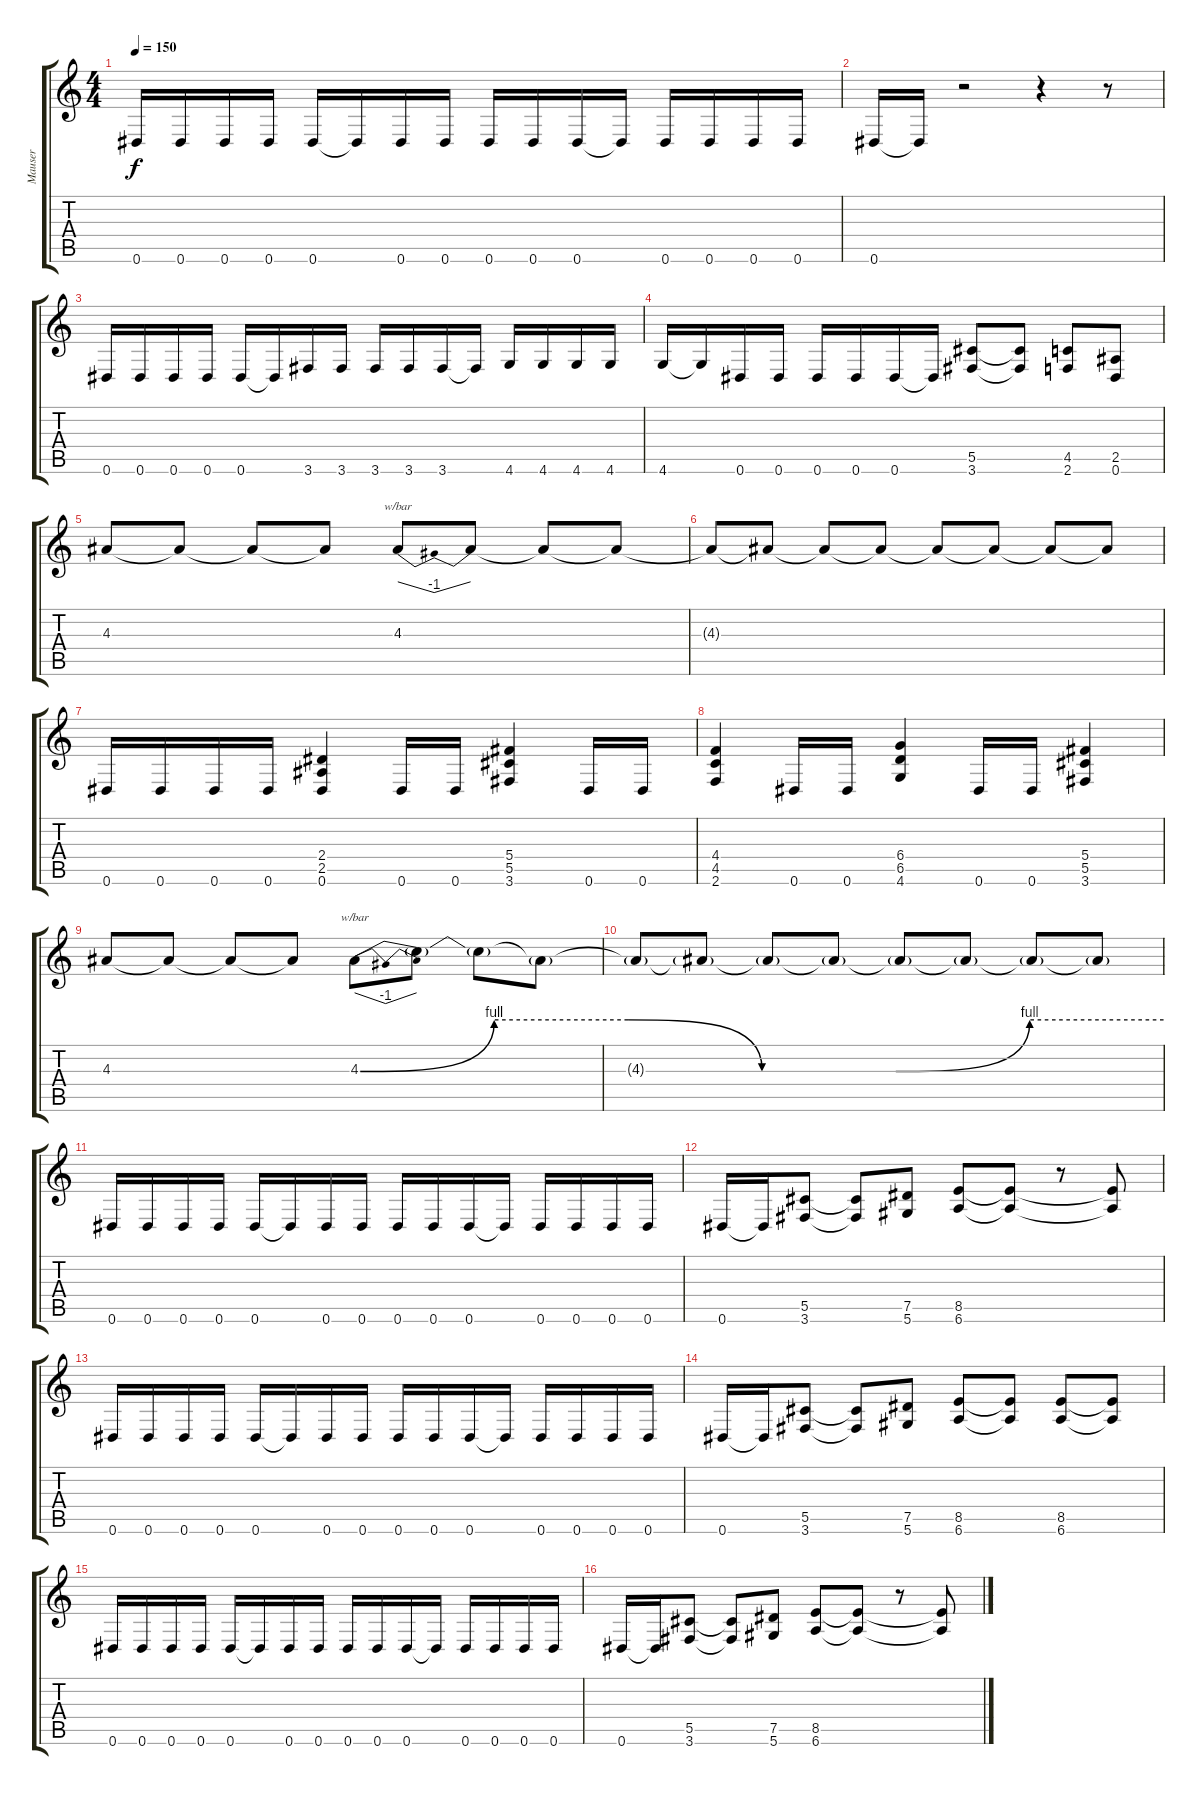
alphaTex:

\track ("Mauser" "Mauser") {instrument distortionguitar}
\staff {score tabs}
\tuning (Eb4 Bb3 Gb3 Db3 Ab2 Eb2) {hide}
\ts (4 4)
\tempo 150
\clef g2
\ks c
0.6.16{dy f} 0.6.16 0.6.16 0.6.16 0.6.16 0.6{t}.16 0.6.16 0.6.16 0.6.16 0.6.16 0.6.16 0.6{t}.16 0.6.16 0.6.16 0.6.16 0.6.16 |
0.6.16 0.6{t}.16 r.2 r.4 r.8 |
0.6.16 0.6.16 0.6.16 0.6.16 0.6.16 0.6{t}.16 3.6.16 3.6.16 3.6.16 3.6.16 3.6.16 3.6{t}.16 4.6.16 4.6.16 4.6.16 4.6.16 |
4.6.16 4.6{t}.16 0.6.16 0.6.16 0.6.16 0.6.16 0.6.16 0.6{t}.16 (5.5 3.6).8 (5.5{t} 3.6{t}).8 (4.5 2.6).8 (2.5 0.6).8 |
4.3.8 4.3{t}.8 4.3{t}.8 4.3{t}.8 4.3.8{tbe (dip default 0 0 30 -4 60 0)} 4.3{t}.8 4.3{t}.8 4.3{t}.8 |
4.3{t}.8 4.3{t}.8 4.3{t}.8 4.3{t}.8 4.3{t}.8 4.3{t}.8 4.3{t}.8 4.3{t}.8 |
0.6.16 0.6.16 0.6.16 0.6.16 (2.4 2.5 0.6).4 0.6.16 0.6.16 (5.4 5.5 3.6).4 0.6.16 0.6.16 |
(4.4 4.5 2.6).4 0.6.16 0.6.16 (6.4 6.5 4.6).4 0.6.16 0.6.16 (5.4 5.5 3.6).4 |
4.3.8 4.3{t}.8 4.3{t}.8 4.3{t}.8 4.3{be (custom 0 0 10 4 20 4 30 0 40 0 50 4 60 4)}.8{tbe (dip default 0 0 30 -4 60 0)} 4.3{t}.8 4.3{t}.8 4.3{t}.8 |
4.3{t}.8 4.3{t}.8 4.3{t}.8 4.3{t}.8 4.3{t}.8 4.3{t}.8 4.3{t}.8 4.3{t}.8 |
0.6.16 0.6.16 0.6.16 0.6.16 0.6.16 0.6{t}.16 0.6.16 0.6.16 0.6.16 0.6.16 0.6.16 0.6{t}.16 0.6.16 0.6.16 0.6.16 0.6.16 |
0.6.16 0.6{t}.16 (5.5 3.6).8 (5.5{t} 3.6{t}).8 (7.5 5.6).8 (8.5 6.6).8 (8.5{t} 6.6{t}).8 r.8 (8.5{t} 6.6{t}).8 |
0.6.16 0.6.16 0.6.16 0.6.16 0.6.16 0.6{t}.16 0.6.16 0.6.16 0.6.16 0.6.16 0.6.16 0.6{t}.16 0.6.16 0.6.16 0.6.16 0.6.16 |
0.6.16 0.6{t}.16 (5.5 3.6).8 (5.5{t} 3.6{t}).8 (7.5 5.6).8 (8.5 6.6).8 (8.5{t} 6.6{t}).8 (8.5 6.6).8 (8.5{t} 6.6{t}).8 |
0.6.16 0.6.16 0.6.16 0.6.16 0.6.16 0.6{t}.16 0.6.16 0.6.16 0.6.16 0.6.16 0.6.16 0.6{t}.16 0.6.16 0.6.16 0.6.16 0.6.16 |
0.6.16 0.6{t}.16 (5.5 3.6).8 (5.5{t} 3.6{t}).8 (7.5 5.6).8 (8.5 6.6).8 (8.5{t} 6.6{t}).8 r.8 (8.5{t} 6.6{t}).8
